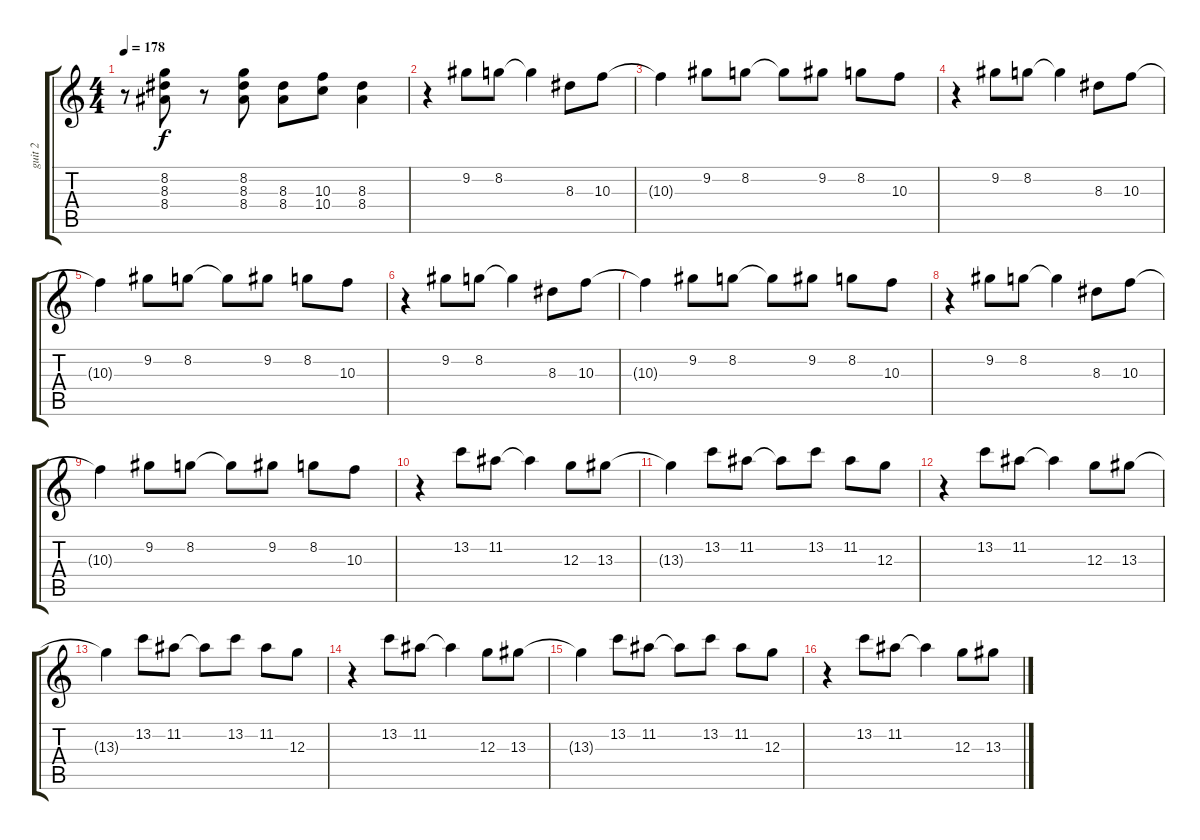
\track ("guit 2" "guit 2") {instrument distortionguitar}
\staff {score tabs}
\tuning (E4 B3 G3 D3 A2 E2) {hide}
\ts (4 4)
\tempo 178
\clef g2
\ks c
r.8{dy f} (8.2 8.3 8.4).8 r.8 (8.2 8.3 8.4).8 (8.3 8.4).8 (10.3 10.4).8 (8.3 8.4).4 |
r.4 9.2.8 8.2.8 8.2{t}.4 8.3.8 10.3.8 |
10.3{t}.4 9.2.8 8.2.8 8.2{t}.8 9.2.8 8.2.8 10.3.8 |
r.4 9.2.8 8.2.8 8.2{t}.4 8.3.8 10.3.8 |
10.3{t}.4 9.2.8 8.2.8 8.2{t}.8 9.2.8 8.2.8 10.3.8 |
r.4 9.2.8 8.2.8 8.2{t}.4 8.3.8 10.3.8 |
10.3{t}.4 9.2.8 8.2.8 8.2{t}.8 9.2.8 8.2.8 10.3.8 |
r.4 9.2.8 8.2.8 8.2{t}.4 8.3.8 10.3.8 |
10.3{t}.4 9.2.8 8.2.8 8.2{t}.8 9.2.8 8.2.8 10.3.8 |
r.4 13.2.8 11.2.8 11.2{t}.4 12.3.8 13.3.8 |
13.3{t}.4 13.2.8 11.2.8 11.2{t}.8 13.2.8 11.2.8 12.3.8 |
r.4 13.2.8 11.2.8 11.2{t}.4 12.3.8 13.3.8 |
13.3{t}.4 13.2.8 11.2.8 11.2{t}.8 13.2.8 11.2.8 12.3.8 |
r.4 13.2.8 11.2.8 11.2{t}.4 12.3.8 13.3.8 |
13.3{t}.4 13.2.8 11.2.8 11.2{t}.8 13.2.8 11.2.8 12.3.8 |
r.4 13.2.8 11.2.8 11.2{t}.4 12.3.8 13.3.8
